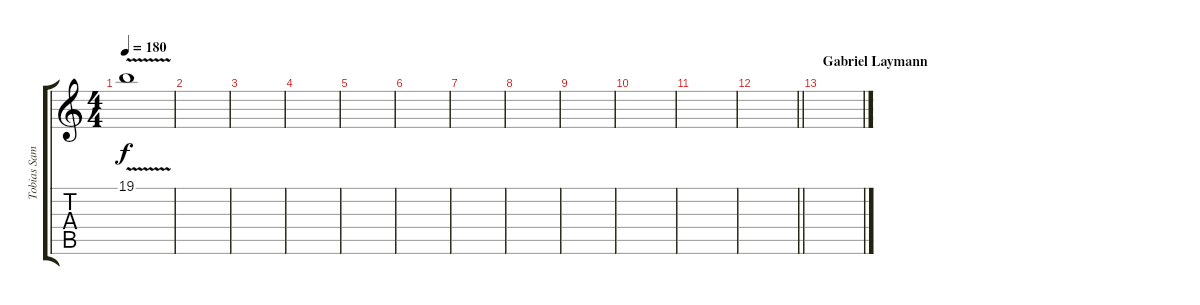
\track ("Tobias Sammet (Trumpet)" "Tobias Sam") {instrument trumpet}
\staff {score tabs}
\tuning (E4 B3 G3 D3 A2 E2) {hide}
\ts (4 4)
\tempo 180
\clef g2
\ks c
19.1{v}.1{dy f} |
|
|
|
|
|
|
|
|
|
|
\barLineRight lightlight
|
\section ("" "Gabriel Laymann")
